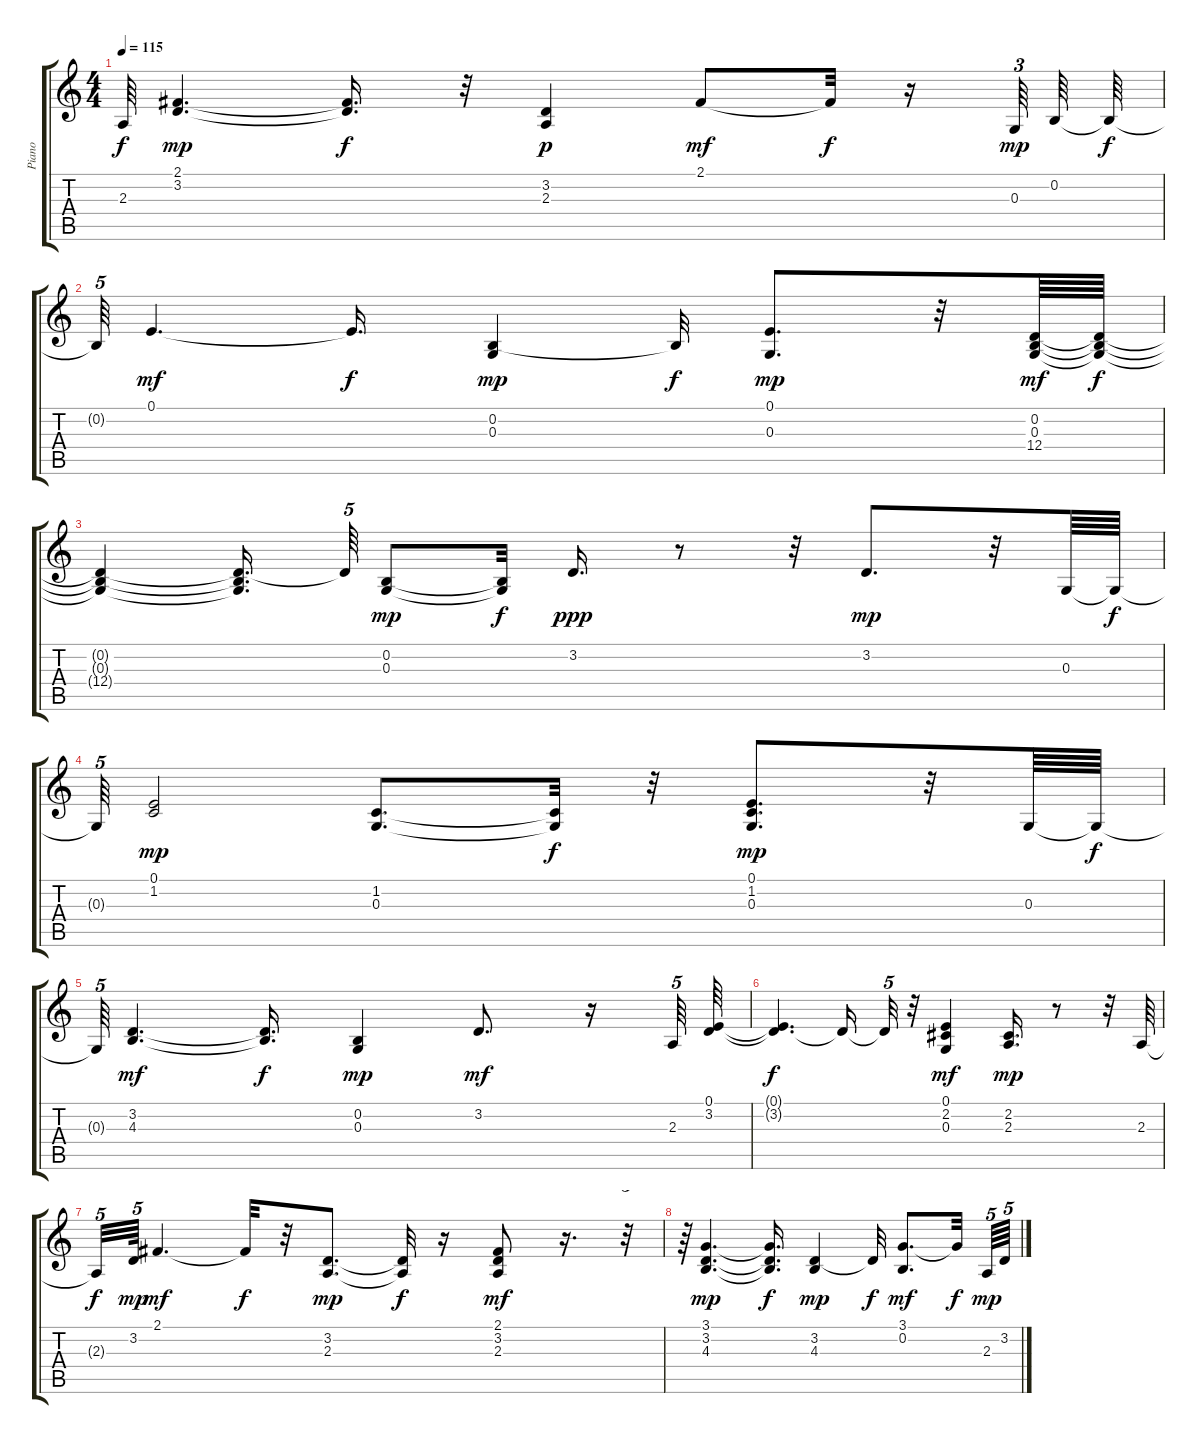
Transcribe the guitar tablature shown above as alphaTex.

\track ("Piano" "Piano") {instrument brightacousticpiano}
\staff {score tabs}
\tuning (E4 B3 G3 D3 A2 E2) {hide}
\ts (4 4)
\tempo 115
\clef g2
\ks c
2.3{t}.64{dy f} (2.1 3.2).4{d dy mp} (2.1{t} 3.2{t}).16{d dy f} r.32 (3.2 2.3).4{dy p} 2.1.8{dy mf} 2.1{t}.32{dy f} r.16 0.3.64{tu (3 2) dy mp} 0.2.64 0.2{t}.64{dy f} |
0.2{t}.64{tu (5 4)} 0.1.4{d dy mf} 0.1{t}.16{d dy f} (0.2 0.3).4{dy mp} 0.2{t}.32{dy f} (0.1 0.3).8{d dy mp} r.32 (0.2 0.3 12.4).64{dy mf} (0.2{t} 0.3{t} 12.4{t}).64{dy f} |
(0.2{t} 0.3{t} 12.4{t}).4 (0.2{t} 0.3{t} 12.4{t}).16{d beam splitsecondary} 12.4{t}.64{tu (5 4)} (0.2 0.3).8{dy mp} (0.2{t} 0.3{t}).32{dy f} 3.2.16{d dy ppp} r.8 r.32 3.2.8{d dy mp} r.32 0.3.64 0.3{t}.64{dy f} |
0.3{t}.64{tu (5 4)} (0.1 1.2).2{dy mp} (1.2 0.3).8{d} (1.2{t} 0.3{t}).32{dy f} r.32 (0.1 1.2 0.3).8{d dy mp} r.32 0.3.64 0.3{t}.64{dy f} |
0.3{t}.64{tu (5 4)} (3.2 4.3).4{d dy mf} (3.2{t} 4.3{t}).16{d dy f} (0.2 0.3).4{dy mp} 3.2.8{d dy mf} r.16 2.3.64{tu (5 4)} (0.1 3.2).64 |
(0.1{t} 3.2{t}).4{d dy f} 3.2{t}.16 3.2{t}.32{tu (5 4)} r.32 (0.1 2.2 0.3).4{dy mf} (2.2 2.3).16{d dy mp} r.8 r.32 2.3.64 |
2.3{t}.32{tu (5 4) dy f} 3.2.64{tu (5 4) dy mp} 2.1.4{d dy mf} 2.1{t}.32{dy f} r.32 (3.2 2.3).8{d dy mp} (3.2{t} 2.3{t}).32{dy f} r.16 (2.1 3.2 2.3).8{dy mf} r.16{d} r.32{tu (5 4)} |
r.64 (3.1 3.2 4.3).4{d dy mp} (3.1{t} 3.2{t} 4.3{t}).16{d dy f} (3.2 4.3).4{dy mp} 3.2{t}.32{dy f} (3.1 0.2).8{d dy mf} 3.1{t}.32{dy f beam splitsecondary} 2.3.64{tu (5 4) dy mp} 3.2.64{tu (5 4)}
